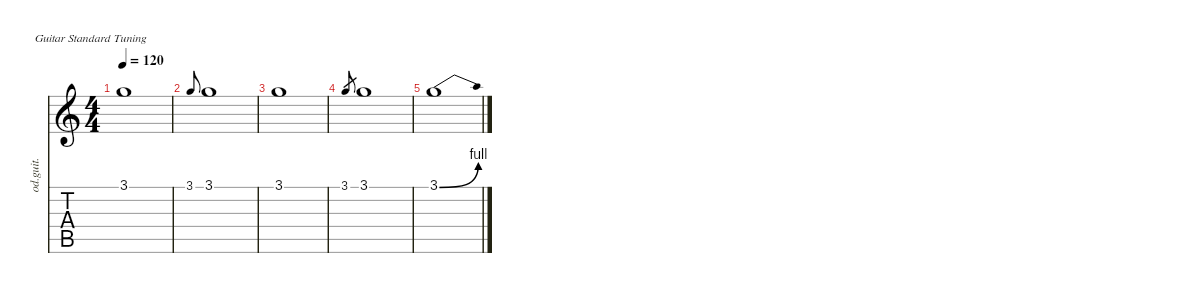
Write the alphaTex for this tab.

\defaultSystemsLayout 4
\hideDynamics
\bracketExtendMode nobrackets
\otherSystemsTrackNameOrientation horizontal
\track ("Overdriven Guitar" "od.guit.") {instrument overdrivenguitar}
\staff {score tabs}
\tuning (E4 B3 G3 D3 A2 E2)
\ts (4 4)
\tempo 120
\clef g2
\ks c
3.1.1{dy mf instrument overdrivenguitar beam Down} |
3.1.8{gr onbeat beam Up} 3.1.1{beam Down} |
3.1.1{beam Down} |
3.1.8{gr beam Up} 3.1.1{beam Down} |
3.1{be (bend 0 0 15 4)}.1{beam Down}
